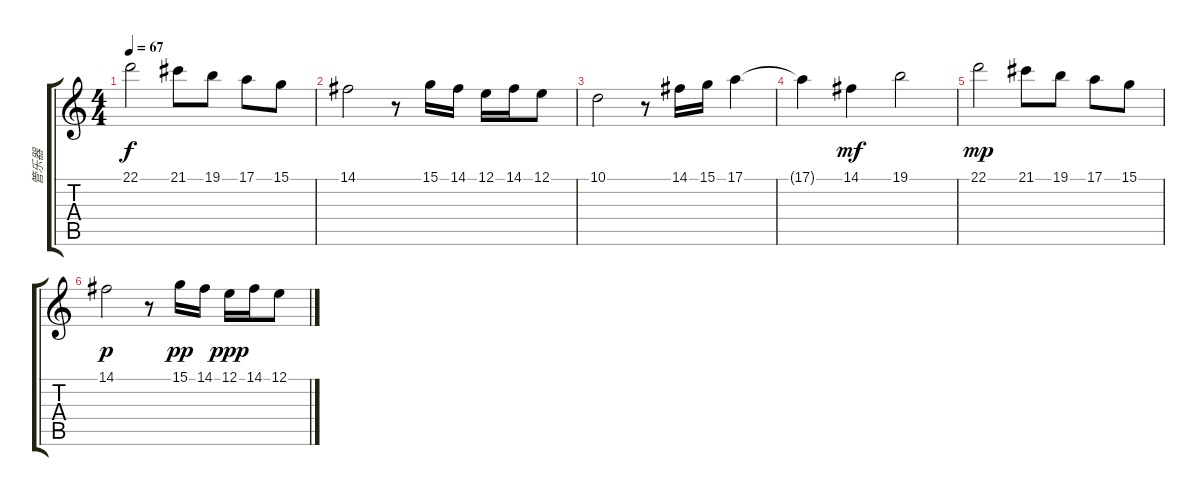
\track ("管乐器" "管乐器") {instrument flute}
\staff {score tabs}
\tuning (E4 B3 G3 D3 A2 E2) {hide}
\ts (4 4)
\tempo 67
\clef g2
\ks c
22.1.2{dy f} 21.1.8 19.1.8 17.1.8 15.1.8 |
14.1.2 r.8 15.1.16 14.1.16 12.1.16 14.1.16 12.1.8 |
10.1.2 r.8 14.1.16 15.1.16 17.1.4 |
17.1{t}.4 14.1.4{dy mf} 19.1.2 |
22.1.2{dy mp} 21.1.8 19.1.8 17.1.8 15.1.8 |
14.1.2{dy p} r.8 15.1.16{dy pp} 14.1.16 12.1.16{dy ppp} 14.1.16 12.1.8
